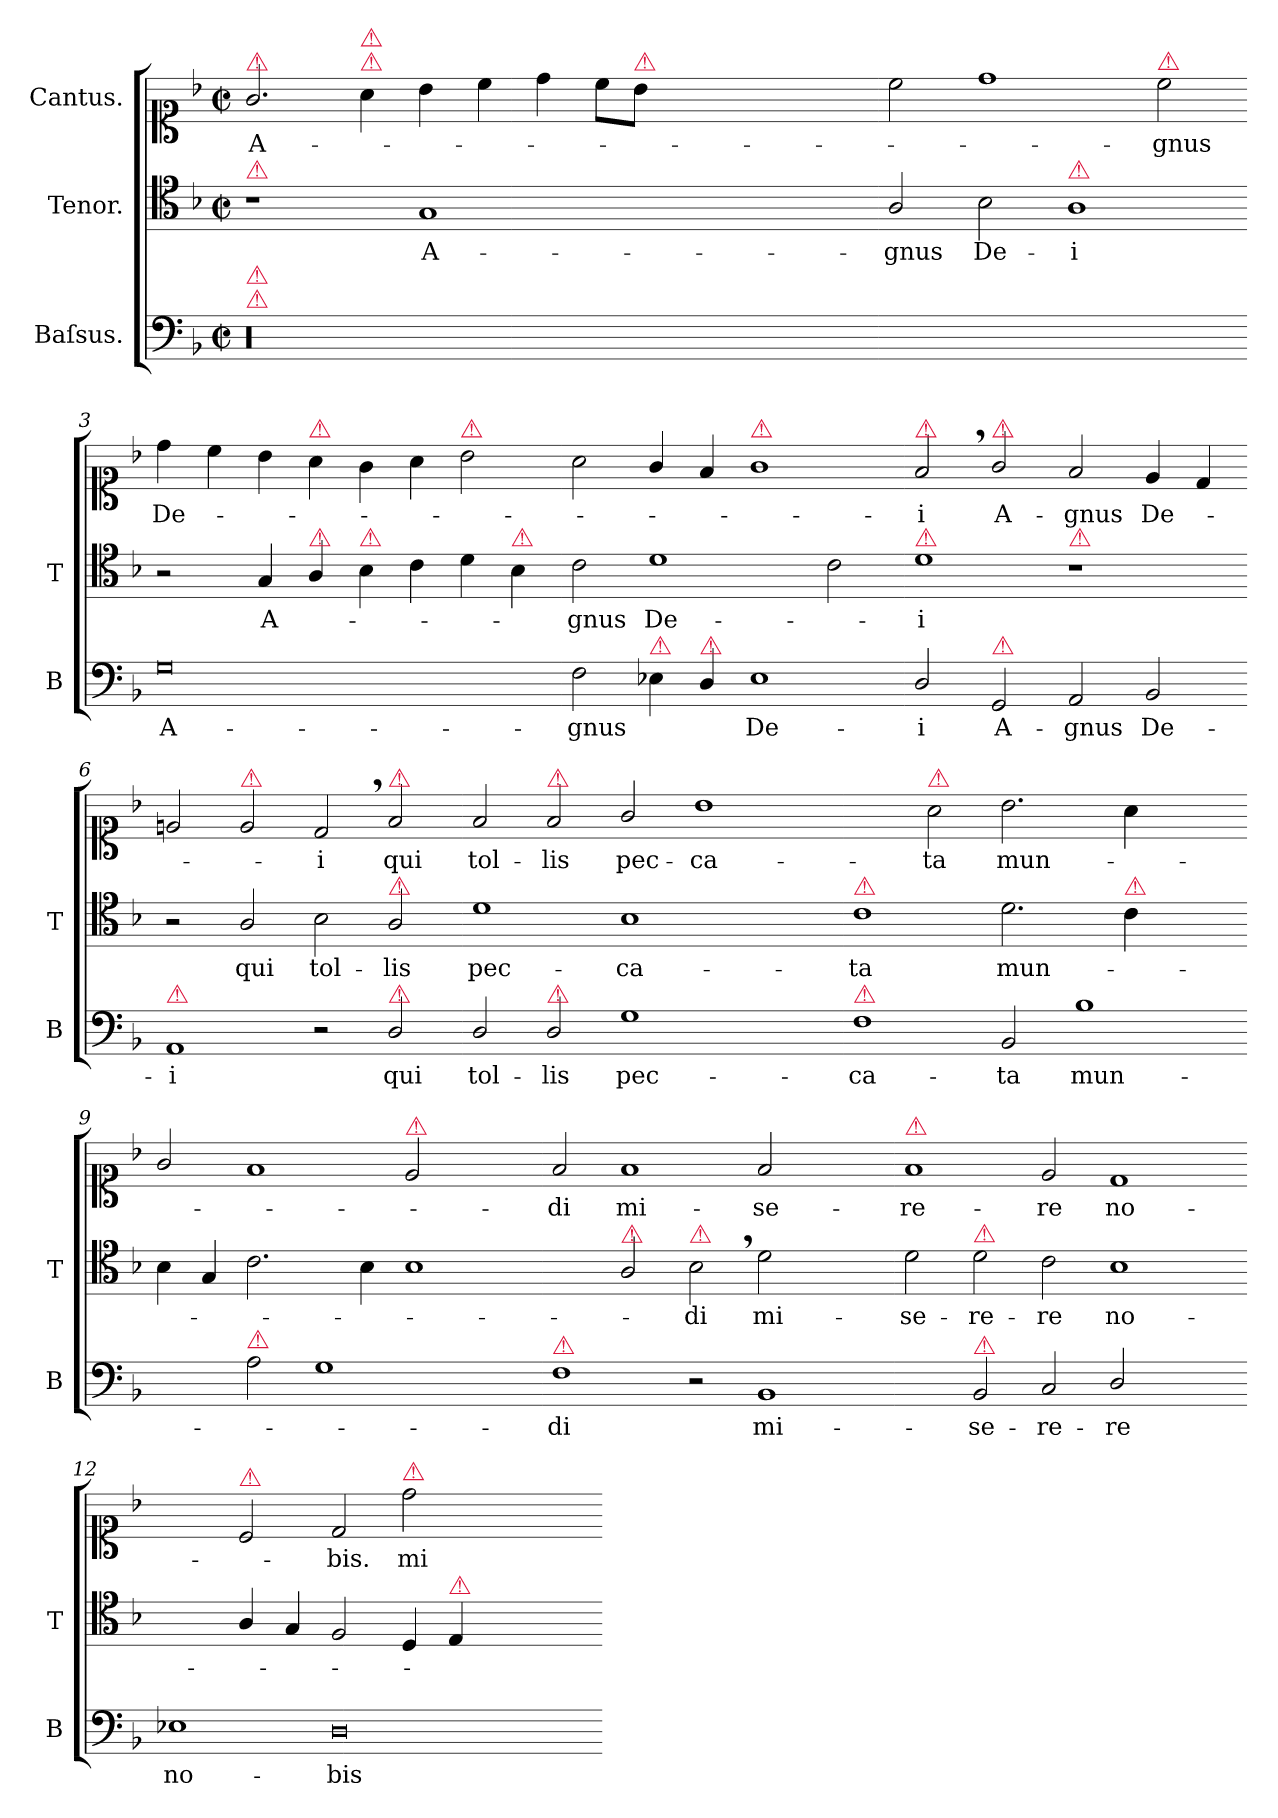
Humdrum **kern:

**kern	**text	**kern	**text	**kern	**text
*part3	*part3	*part2	*part2	*part1	*part1
*staff3	*staff3	*staff2	*staff2	*staff1	*staff1
*I"Baſsus.	*	*I"Tenor.	*	*I"Cantus.	*
*I'B	*	*I'T	*	*	*
*clefF4	*	*clefC4	*	*clefC1	*
*k[b-]	*	*k[b-]	*	*k[b-]	*
*M2/1	*	*M2/1	*	*M2/1	*
*met(c|)	*	*met(c|)	*	*met(c|)	*
=1	=1	=1	=1	=1	=1
!	!	!	!	!LO:TX:a:color=crimson:t=⚠	!
!	!	!LO:TX:a:color=crimson:t=⚠	!	!	!
!LO:TX:a:color=crimson:t=⚠	!	!	!	!	!
!LO:TX:a:color=crimson:t=⚠	!	!	!	!	!
00r	.	1r	.	2.g/	A-
!	!	!	!	!LO:TX:a:color=crimson:t=⚠	!
!	!	!	!	!LO:TX:a:color=crimson:t=⚠	!
.	.	.	.	4a\	.
.	.	1G/	A-	4b-\	.
.	.	.	.	4cc\	.
.	.	.	.	4dd\	.
.	.	.	.	8cc\L	.
!	!	!	!	!LO:TX:a:color=crimson:t=⚠	!
.	.	.	.	8b-\J	.
.	.	0ryy	.	0ryy	.
=2-	=2-	=2-	=2-	=2-	=2-
0ryy	.	2A/	-gnus	2cc\	.
.	.	2B-\	De-	1dd\	.
!	!	!LO:TX:a:color=crimson:t=⚠	!	!	!
.	.	1A\	-i	.	.
!	!	!	!	!LO:TX:a:color=crimson:t=⚠	!
.	.	.	.	2cc\	-gnus
=3-	=3-	=3-	=3-	=3-	=3-
0G\	A-	2r	.	4dd\	De-
.	.	.	.	4cc\	.
.	.	4G/	A-	4b-\	.
!	!	!	!	!LO:TX:a:color=crimson:t=⚠	!
!	!	!LO:TX:a:color=crimson:t=⚠	!	!	!
.	.	4A/	.	4a\	.
!	!	!LO:TX:a:color=crimson:t=⚠	!	!	!
.	.	4B-\	.	4g\	.
.	.	4c\	.	4a\	.
!	!	!	!	!LO:TX:a:color=crimson:t=⚠	!
.	.	4d\	.	2b-\	.
!	!	!LO:TX:a:color=crimson:t=⚠	!	!	!
.	.	4B-\	.	.	.
=4-	=4-	=4-	=4-	=4-	=4-
2F\	-gnus	2c\	-gnus	2a\	.
!LO:TX:a:color=crimson:t=⚠	!	!	!	!	!
4E-X\	.	1d\	De-	4g/	.
!LO:TX:a:color=crimson:t=⚠	!	!	!	!	!
4D/	.	.	.	4f/	.
!	!	!	!	!LO:TX:a:color=crimson:t=⚠	!
1E-\	De-	.	.	1g\	.
.	.	2c\	.	.	.
=5-	=5-	=5-	=5-	=5-	=5-
!	!	!	!	!LO:TX:a:color=crimson:t=⚠	!
!	!	!LO:TX:a:color=crimson:t=⚠	!	!	!
2D/	-i	1d\	-i	2f,</	-i
!	!	!	!	!LO:TX:a:color=crimson:t=⚠	!
!LO:TX:a:color=crimson:t=⚠	!	!	!	!	!
!	!LO:LY:i	!	!	!	!
2GG/	A-	.	.	2g/	A-
!	!	!LO:TX:a:color=crimson:t=⚠	!	!	!
!	!LO:LY:i	!	!	!	!
2AA/	-gnus	1r	.	2f/	-gnus
!	!LO:LY:i	!	!	!	!
2BB-/	De-	.	.	4e/	De-
.	.	.	.	4d/	.
=6-	=6-	=6-	=6-	=6-	=6-
!LO:TX:a:color=crimson:t=⚠	!	!	!	!	!
!	!LO:LY:i	!	!	!	!
1AA/	-i	2r	.	2en/	.
!	!	!	!	!LO:TX:a:color=crimson:t=⚠	!
.	.	2A/	qui	2e/	.
2r	.	2B-\	tol-	2d,</	-i
!	!	!	!	!LO:TX:a:color=crimson:t=⚠	!
!	!	!LO:TX:a:color=crimson:t=⚠	!	!	!
!LO:TX:a:color=crimson:t=⚠	!	!	!	!	!
2D/	qui	2A/	-lis	2f/	qui
=7-	=7-	=7-	=7-	=7-	=7-
2D/	tol-	1d\	pec-	2f/	tol-
!	!	!	!	!LO:TX:a:color=crimson:t=⚠	!
!LO:TX:a:color=crimson:t=⚠	!	!	!	!	!
2D/	-lis	.	.	2f/	-lis
1G\	pec-	1B-\	-ca-	2g/	pec-
.	.	.	.	1b-\	-ca-
2ryy	.	2ryy	.	.	.
=8-	=8-	=8-	=8-	=8-	=8-
!	!	!LO:TX:a:color=crimson:t=⚠	!	!	!
!LO:TX:a:color=crimson:t=⚠	!	!	!	!	!
1F\	-ca-	1c\	-ta	2ryy	.
!	!	!	!	!LO:TX:a:color=crimson:t=⚠	!
.	.	.	.	2a\	-ta
2BB-/	-ta	2.d\	mun-	2.b-\	mun-
1B-\	mun-	.	.	.	.
!	!	!LO:TX:a:color=crimson:t=⚠	!	!	!
.	.	4c\	.	4a\	.
.	.	2ryy	.	2ryy	.
=9-	=9-	=9-	=9-	=9-	=9-
2ryy	.	4B-\	.	2g/	.
.	.	4G/	.	.	.
!LO:TX:a:color=crimson:t=⚠	!	!	!	!	!
2A\	.	2.c\	.	1f/	.
1G\	.	.	.	.	.
.	.	4B-\	.	.	.
!	!	!	!	!LO:TX:a:color=crimson:t=⚠	!
.	.	1B-\	.	2e/	.
2ryy	.	.	.	2ryy	.
=10-	=10-	=10-	=10-	=10-	=10-
!LO:TX:a:color=crimson:t=⚠	!	!	!	!	!
1F\	-di	2ryy	.	2f/	-di
!	!	!LO:TX:a:color=crimson:t=⚠	!	!	!
.	.	2A/	.	1f/	mi-
!	!	!LO:TX:a:color=crimson:t=⚠	!	!	!
2r	.	2B-,<\	-di	.	.
1BB-/	mi-	2d\	mi-	2f/	-se-
.	.	2ryy	.	2ryy	.
=11-	=11-	=11-	=11-	=11-	=11-
!	!	!	!	!LO:TX:a:color=crimson:t=⚠	!
2ryy	.	2d\	-se-	1f/	-re-
!	!	!LO:TX:a:color=crimson:t=⚠	!	!	!
!LO:TX:a:color=crimson:t=⚠	!	!	!	!	!
2BB-/	-se-	2d\	-re-	.	.
2C/	-re-	2c\	-re	2e/	-re
2D/	-re	1B-\	no-	1d/	no-
2ryy	.	.	.	.	.
=12-	=12-	=12-	=12-	=12-	=12-
1E-X\	no-	2ryy	.	2ryy	.
!	!	!	!	!LO:TX:a:color=crimson:t=⚠	!
.	.	4A/	.	2c/	.
.	.	4G/	.	.	.
0D\	-bis	2F/	.	2d/	-bis.
!	!	!	!	!LO:TX:a:color=crimson:t=⚠	!
.	.	4D/	.	2dd\	mi-
!	!	!LO:TX:a:color=crimson:t=⚠	!	!	!
.	.	4E/	.	.	.
.	.	1ryy	.	1ryy	.
=-	=-	=-	=-	=-	=-
*-	*-	*-	*-	*-	*-
